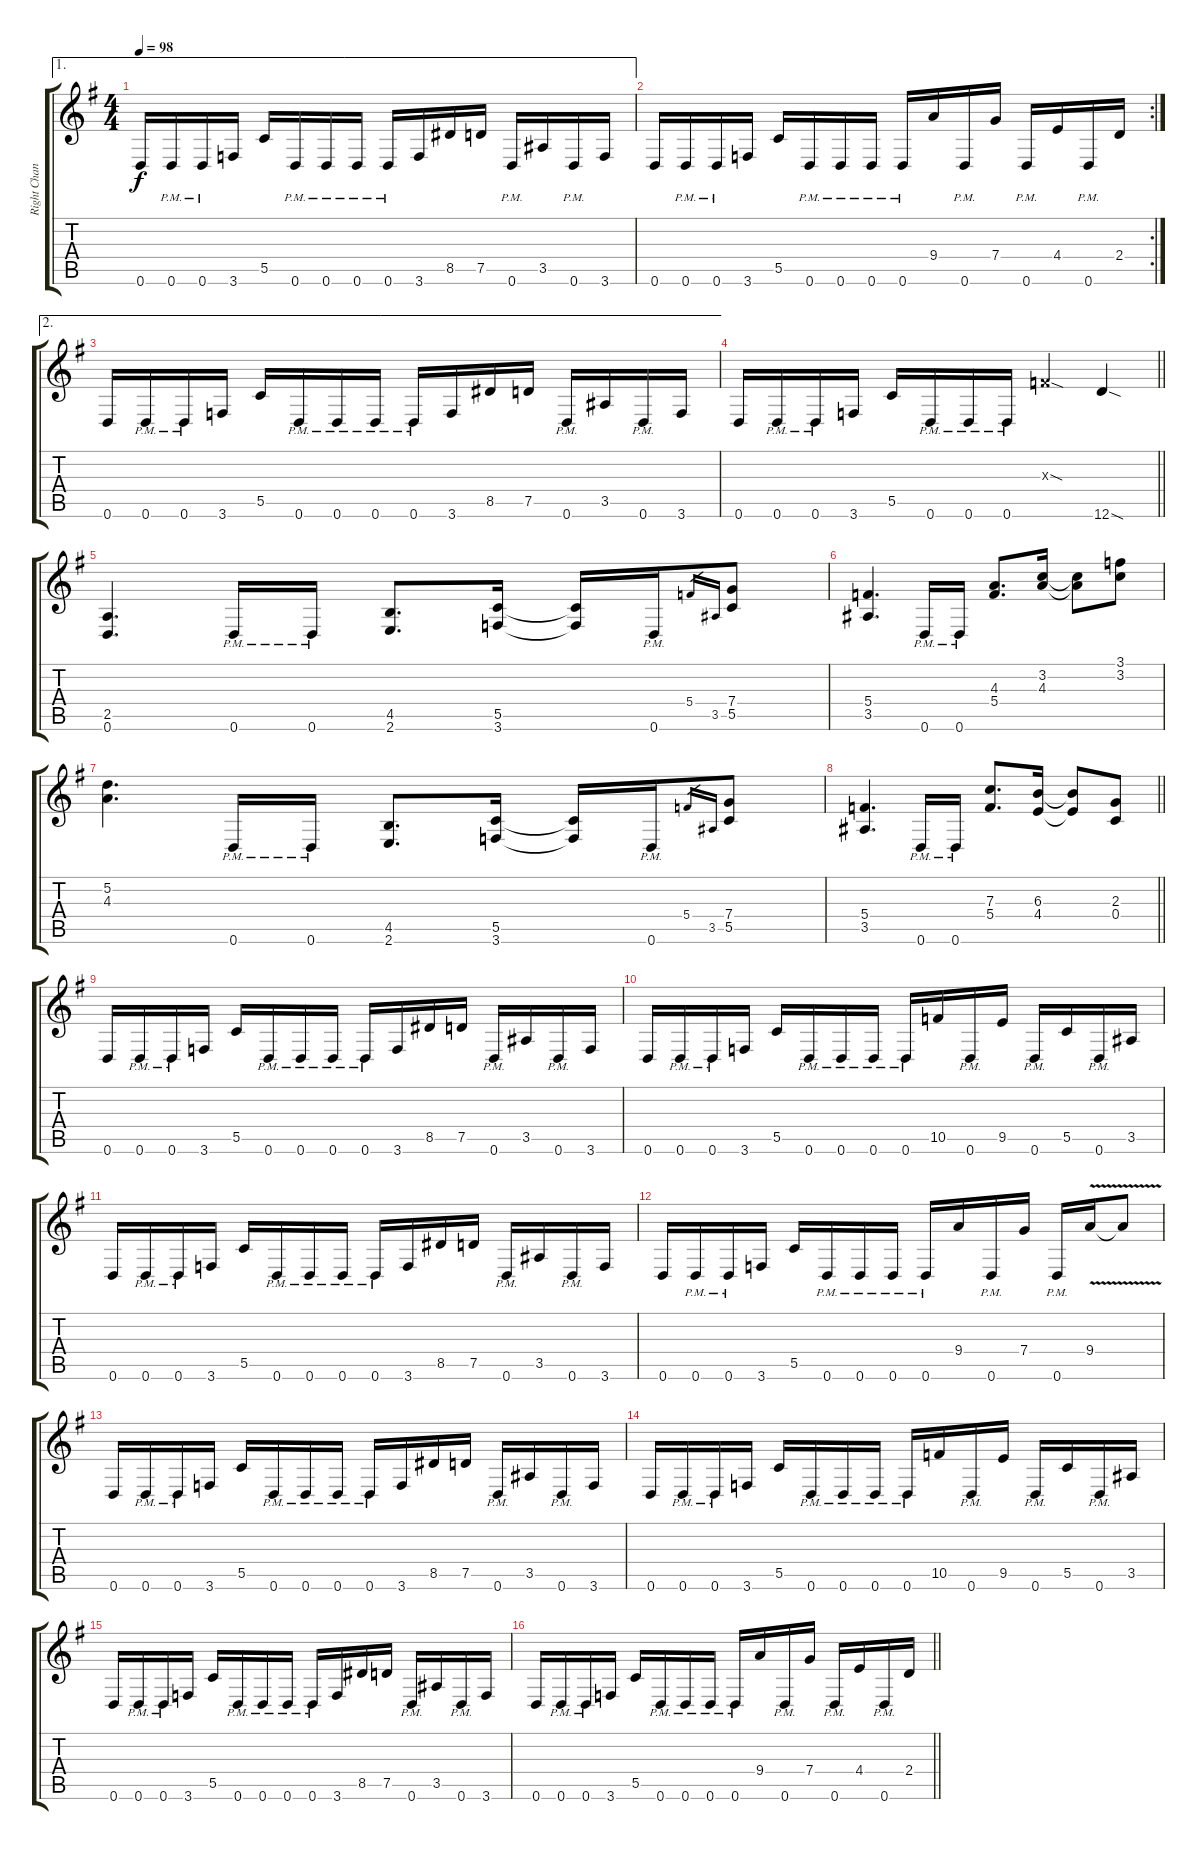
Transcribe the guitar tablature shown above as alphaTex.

\track ("Right Channel" "Right Chan") {instrument overdrivenguitar}
\staff {score tabs}
\tuning (D4 A3 F3 C3 G2 D2) {hide}
\ae 1
\ts (4 4)
\tempo 98
\clef g2
\ks g
0.6.16{dy f} 0.6{pm}.16 0.6{pm}.16 3.6.16 5.5.16 0.6{pm}.16 0.6{pm}.16 0.6{pm}.16 0.6{pm}.16 3.6.16 8.5.16 7.5.16 0.6{pm}.16 3.5.16 0.6{pm}.16 3.6.16 |
\rc 2
0.6.16 0.6{pm}.16 0.6{pm}.16 3.6.16 5.5.16 0.6{pm}.16 0.6{pm}.16 0.6{pm}.16 0.6{pm}.16 9.4.16 0.6{pm}.16 7.4.16 0.6{pm}.16 4.4.16 0.6{pm}.16 2.4.16 |
\ae 2
0.6.16 0.6{pm}.16 0.6{pm}.16 3.6.16 5.5.16 0.6{pm}.16 0.6{pm}.16 0.6{pm}.16 0.6{pm}.16 3.6.16 8.5.16 7.5.16 0.6{pm}.16 3.5.16 0.6{pm}.16 3.6.16 |
\barLineRight lightlight
0.6.16 0.6{pm}.16 0.6{pm}.16 3.6.16 5.5.16 0.6{pm}.16 0.6{pm}.16 0.6{pm}.16 0.3{sod x}.4 12.6{sod}.4 |
(2.5 0.6).4{d} 0.6{pm}.16 0.6{pm}.16 (4.5 2.6).8{d} (5.5 3.6).16 (5.5{t} 3.6{t}).16 0.6{pm}.16 5.4.16{gr} 3.5.16{gr} (7.4 5.5).8 |
(5.4 3.5).4{d} 0.6{pm}.16 0.6{pm}.16 (4.3 5.4).8{d} (3.2 4.3).16 (3.2{t} 4.3{t}).8 (3.1 3.2).8 |
(5.2 4.3).4{d} 0.6{pm}.16 0.6{pm}.16 (4.5 2.6).8{d} (5.5 3.6).16 (5.5{t} 3.6{t}).16 0.6{pm}.16 5.4.16{gr} 3.5.16{gr} (7.4 5.5).8 |
\barLineRight lightlight
(5.4 3.5).4{d} 0.6{pm}.16 0.6{pm}.16 (7.3 5.4).8{d} (6.3 4.4).16 (6.3{t} 4.4{t}).8 (2.3 0.4).8 |
0.6.16 0.6{pm}.16 0.6{pm}.16 3.6.16 5.5.16 0.6{pm}.16 0.6{pm}.16 0.6{pm}.16 0.6{pm}.16 3.6.16 8.5.16 7.5.16 0.6{pm}.16 3.5.16 0.6{pm}.16 3.6.16 |
0.6.16 0.6{pm}.16 0.6{pm}.16 3.6.16 5.5.16 0.6{pm}.16 0.6{pm}.16 0.6{pm}.16 0.6{pm}.16 10.5.16 0.6{pm}.16 9.5.16 0.6{pm}.16 5.5.16 0.6{pm}.16 3.5.16 |
0.6.16 0.6{pm}.16 0.6{pm}.16 3.6.16 5.5.16 0.6{pm}.16 0.6{pm}.16 0.6{pm}.16 0.6{pm}.16 3.6.16 8.5.16 7.5.16 0.6{pm}.16 3.5.16 0.6{pm}.16 3.6.16 |
0.6.16 0.6{pm}.16 0.6{pm}.16 3.6.16 5.5.16 0.6{pm}.16 0.6{pm}.16 0.6{pm}.16 0.6{pm}.16 9.4.16 0.6{pm}.16 7.4.16 0.6{pm}.16 9.4{v}.16 9.4{v t}.8 |
0.6.16 0.6{pm}.16 0.6{pm}.16 3.6.16 5.5.16 0.6{pm}.16 0.6{pm}.16 0.6{pm}.16 0.6{pm}.16 3.6.16 8.5.16 7.5.16 0.6{pm}.16 3.5.16 0.6{pm}.16 3.6.16 |
0.6.16 0.6{pm}.16 0.6{pm}.16 3.6.16 5.5.16 0.6{pm}.16 0.6{pm}.16 0.6{pm}.16 0.6{pm}.16 10.5.16 0.6{pm}.16 9.5.16 0.6{pm}.16 5.5.16 0.6{pm}.16 3.5.16 |
0.6.16 0.6{pm}.16 0.6{pm}.16 3.6.16 5.5.16 0.6{pm}.16 0.6{pm}.16 0.6{pm}.16 0.6{pm}.16 3.6.16 8.5.16 7.5.16 0.6{pm}.16 3.5.16 0.6{pm}.16 3.6.16 |
\barLineRight lightlight
0.6.16 0.6{pm}.16 0.6{pm}.16 3.6.16 5.5.16 0.6{pm}.16 0.6{pm}.16 0.6{pm}.16 0.6{pm}.16 9.4.16 0.6{pm}.16 7.4.16 0.6{pm}.16 4.4.16 0.6{pm}.16 2.4.16
